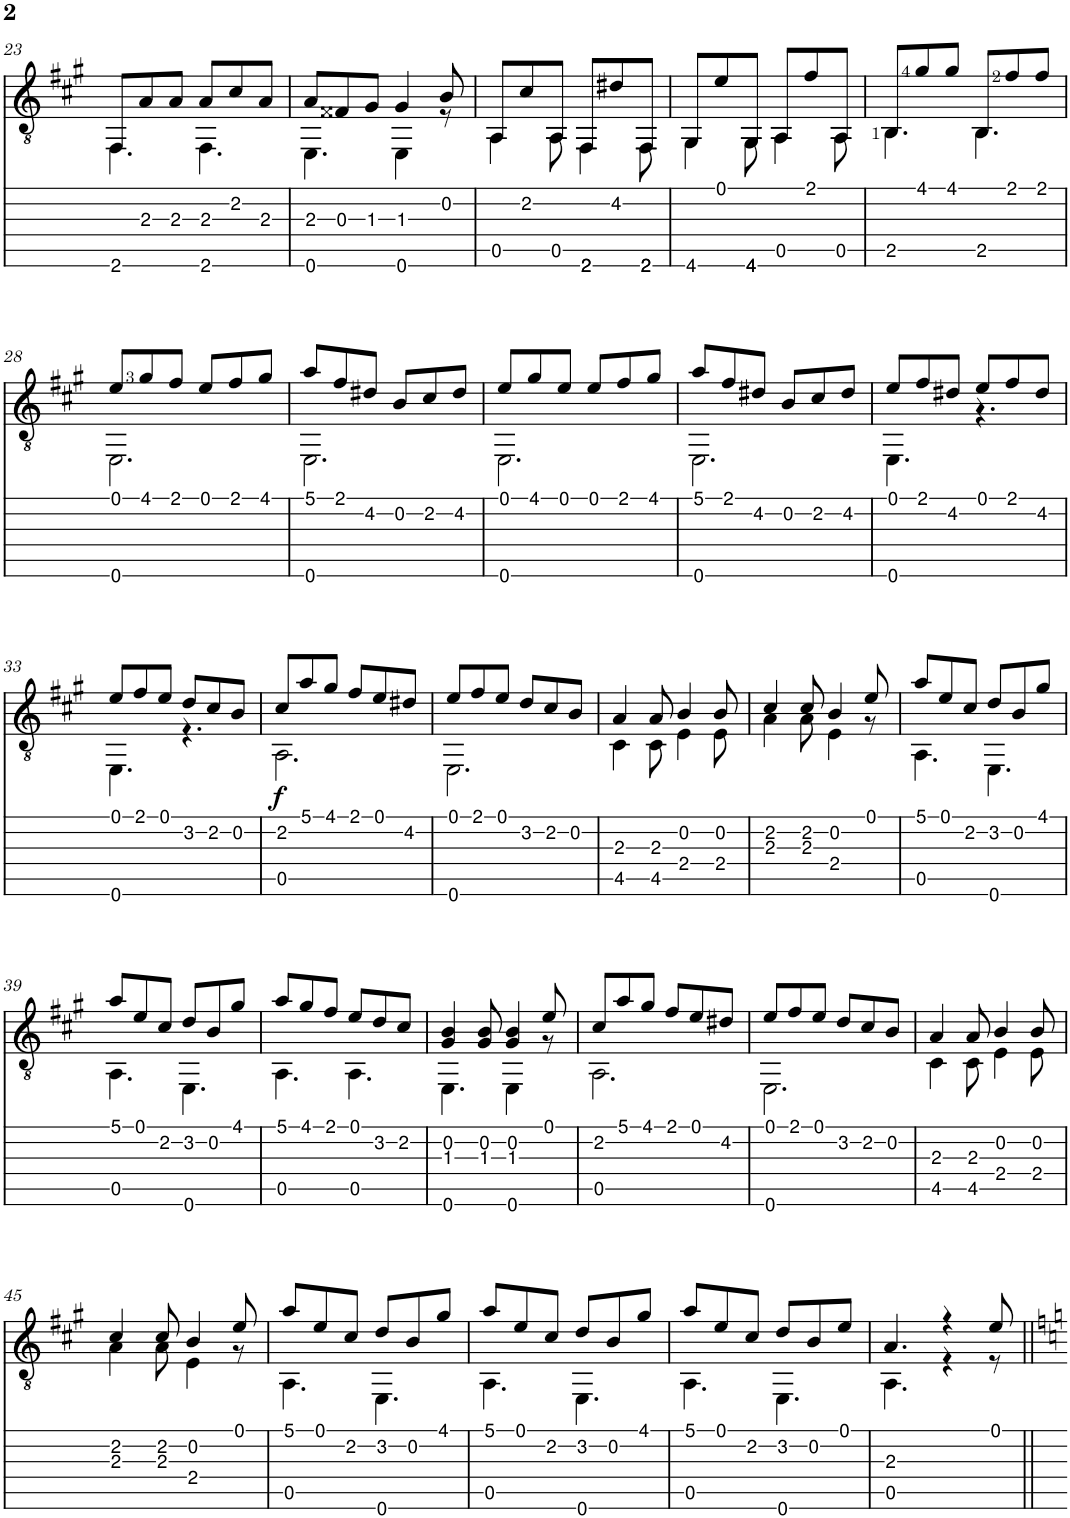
**kern	**kern	**dynam
*part1	*part1	*part1
*staff2	*staff1	*staff1/2
*I"Classical Guitar	*	*
!!LO:PB:g=z
*	*clefGv2	*
*k[f#c#g#]	*k[f#c#g#]	*
*A:	*A:	*
*M6/8	*M6/8	*
=23	=23	=23
*^	*^	*
8FF#L	4.FF#	8FF#/L	4.FF#\	.
8A	.	8A/	.	.
8AJ	.	8A/J	.	.
8AL	4.FF#	8A/L	4.FF#\	.
8c#	.	8c#/	.	.
8AJ	.	8A/J	.	.
=24	=24	=24	=24	=24
8AL	4.EE	8A/L	4.EE\	.
8F##	.	8F##X/	.	.
8G#J	.	8G#/J	.	.
4G#	4EE	4G#/	4EE\	.
8B	8r	8B/	8r	.
=25	=25	=25	=25	=25
8AAL	4AA	8AA/L	4AA\	.
8c#	.	8c#/	.	.
8AAJ	8AA	8AA/J	8AA\	.
8FF#L	4FF#	8FF#/L	4FF#\	.
8d#X	.	8d#X/	.	.
8FF#J	8FF#	8FF#/J	8FF#\	.
=26	=26	=26	=26	=26
8GG#L	4GG#	8GG#/L	4GG#\	.
8e	.	8e/	.	.
8GG#J	8GG#	8GG#/J	8GG#\	.
8AAL	4AA	8AA/L	4AA\	.
8f#	.	8f#/	.	.
8AAJ	8AA	8AA/J	8AA\	.
=27	=27	=27	=27	=27
8BBL	4.BB	8BB/L	4.BB\	.
8g#	.	8g#/	.	.
8g#J	.	8g#/J	.	.
8BBL	4.BB	8BB/L	4.BB\	.
8f#	.	8f#/	.	.
8f#J	.	8f#/J	.	.
!!LO:LB:g=z	!!
=28	=28	=28	=28	=28
8eL	2.EE	8e/L	2.EE\	.
8g#	.	8g#/	.	.
8f#J	.	8f#/J	.	.
8eL	.	8e/L	.	.
8f#	.	8f#/	.	.
8g#J	.	8g#/J	.	.
=29	=29	=29	=29	=29
8aL	2.EE	8a/L	2.EE\	.
8f#	.	8f#/	.	.
8d#XJ	.	8d#X/J	.	.
8BL	.	8B/L	.	.
8c#	.	8c#/	.	.
8d#J	.	8d#/J	.	.
=30	=30	=30	=30	=30
8eL	2.EE	8e/L	2.EE\	.
8g#	.	8g#/	.	.
8eJ	.	8e/J	.	.
8eL	.	8e/L	.	.
8f#	.	8f#/	.	.
8g#J	.	8g#/J	.	.
=31	=31	=31	=31	=31
8aL	2.EE	8a/L	2.EE\	.
8f#	.	8f#/	.	.
8d#XJ	.	8d#X/J	.	.
8BL	.	8B/L	.	.
8c#	.	8c#/	.	.
8d#J	.	8d#/J	.	.
=32	=32	=32	=32	=32
8eL	4.EE	8e/L	4.EE\	.
8f#	.	8f#/	.	.
8d#XJ	.	8d#X/J	.	.
8eL	4.r	8e/L	4.r	.
8f#	.	8f#/	.	.
8d#J	.	8d#/J	.	.
!!LO:LB:g=z	!!
=33	=33	=33	=33	=33
8eL	4.EE	8e/L	4.EE\	.
8f#	.	8f#/	.	.
8eJ	.	8e/J	.	.
8dL	4.r	8d/L	4.r	.
8c#	.	8c#/	.	.
8BJ	.	8B/J	.	.
=34	=34	=34	=34	=34
!	!	!	!	!LO:DY:b
8c#L	2.AA	8c#/L	2.AA\	f
8a	.	8a/	.	.
8g#J	.	8g#/J	.	.
8f#L	.	8f#/L	.	.
8e	.	8e/	.	.
8d#XJ	.	8d#X/J	.	.
=35	=35	=35	=35	=35
8eL	2.EE	8e/L	2.EE\	.
8f#	.	8f#/	.	.
8eJ	.	8e/J	.	.
8dL	.	8d/L	.	.
8c#	.	8c#/	.	.
8BJ	.	8B/J	.	.
=36	=36	=36	=36	=36
4A	4C#	4A/	4C#\	.
8A	8C#	8A/	8C#\	.
4B	4E	4B/	4E\	.
8B	8E	8B/	8E\	.
=37	=37	=37	=37	=37
4c#	4A	4c#/	4A\	.
8c#	8A	8c#/	8A\	.
4B	4E	4B/	4E\	.
8e	8r	8e/	8r	.
=38	=38	=38	=38	=38
8aL	4.AA	8a/L	4.AA\	.
8e	.	8e/	.	.
8c#J	.	8c#/J	.	.
8dL	4.EE	8d/L	4.EE\	.
8B	.	8B/	.	.
8g#J	.	8g#/J	.	.
!!LO:LB:g=z	!!
=39	=39	=39	=39	=39
8aL	4.AA	8a/L	4.AA\	.
8e	.	8e/	.	.
8c#J	.	8c#/J	.	.
8dL	4.EE	8d/L	4.EE\	.
8B	.	8B/	.	.
8g#J	.	8g#/J	.	.
=40	=40	=40	=40	=40
8aL	4.AA	8a/L	4.AA\	.
8g#	.	8g#/	.	.
8f#J	.	8f#/J	.	.
8eL	4.AA	8e/L	4.AA\	.
8d	.	8d/	.	.
8c#J	.	8c#/J	.	.
=41	=41	=41	=41	=41
4G# 4B	4.EE	4G#/ 4B/	4.EE\	.
8G# 8B	.	8G#/ 8B/	.	.
4G# 4B	4EE	4G#/ 4B/	4EE\	.
8e	8r	8e/	8r	.
=42	=42	=42	=42	=42
8c#L	2.AA	8c#/L	2.AA\	.
8a	.	8a/	.	.
8g#J	.	8g#/J	.	.
8f#L	.	8f#/L	.	.
8e	.	8e/	.	.
8d#XJ	.	8d#X/J	.	.
=43	=43	=43	=43	=43
8eL	2.EE	8e/L	2.EE\	.
8f#	.	8f#/	.	.
8eJ	.	8e/J	.	.
8dL	.	8d/L	.	.
8c#	.	8c#/	.	.
8BJ	.	8B/J	.	.
=44	=44	=44	=44	=44
4A	4C#	4A/	4C#\	.
8A	8C#	8A/	8C#\	.
4B	4E	4B/	4E\	.
8B	8E	8B/	8E\	.
!!LO:LB:g=z	!!
=45	=45	=45	=45	=45
4c#	4A	4c#/	4A\	.
8c#	8A	8c#/	8A\	.
4B	4E	4B/	4E\	.
8e	8r	8e/	8r	.
=46	=46	=46	=46	=46
8aL	4.AA	8a/L	4.AA\	.
8e	.	8e/	.	.
8c#J	.	8c#/J	.	.
8dL	4.EE	8d/L	4.EE\	.
8B	.	8B/	.	.
8g#J	.	8g#/J	.	.
=47	=47	=47	=47	=47
8aL	4.AA	8a/L	4.AA\	.
8e	.	8e/	.	.
8c#J	.	8c#/J	.	.
8dL	4.EE	8d/L	4.EE\	.
8B	.	8B/	.	.
8g#J	.	8g#/J	.	.
=48	=48	=48	=48	=48
8aL	4.AA	8a/L	4.AA\	.
8e	.	8e/	.	.
8c#J	.	8c#/J	.	.
8dL	4.EE	8d/L	4.EE\	.
8B	.	8B/	.	.
8eJ	.	8e/J	.	.
=49	=49	=49	=49	=49
4.A	4.AA	4.A/	4.AA\	.
4r	4r	4r	4r	.
8e	8r	8e/	8r	.
*v	*v	*	*	*
*	*v	*v	*
=||	=||	=||
*-	*-	*-
